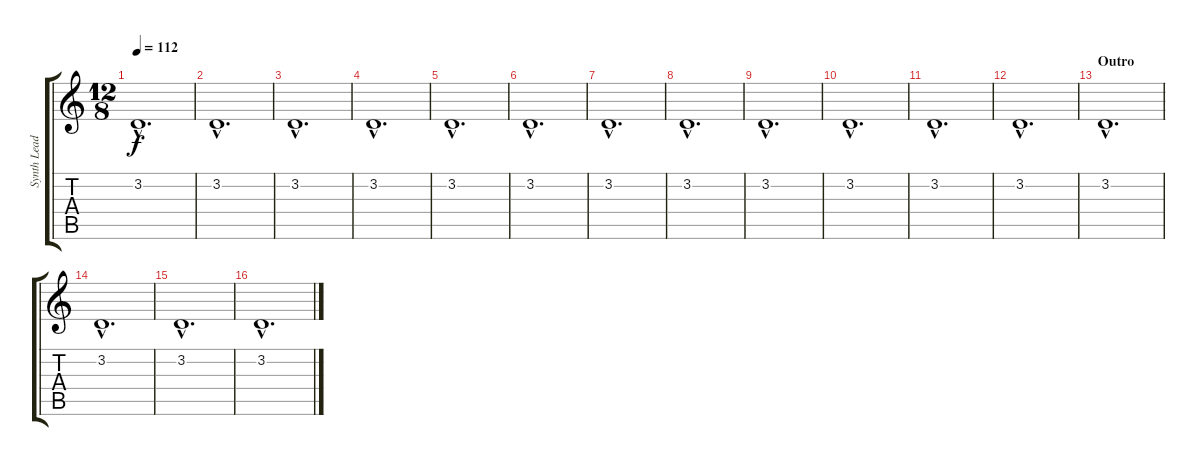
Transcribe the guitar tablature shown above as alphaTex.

\track ("Synth Lead" "Synth Lead") {instrument fx1rain}
\staff {score tabs}
\tuning (E4 B3 G3 D3 A2 E2) {hide}
\ts (12 8)
\tempo 112
\clef g2
\ks c
3.2{hac}.1{d dy f} |
3.2{hac}.1{d} |
3.2{hac}.1{d} |
3.2{hac}.1{d} |
3.2{hac}.1{d} |
3.2{hac}.1{d} |
3.2{hac}.1{d} |
3.2{hac}.1{d} |
3.2{hac}.1{d} |
3.2{hac}.1{d} |
3.2{hac}.1{d} |
3.2{hac}.1{d} |
\section ("" "Outro")
3.2{hac}.1{d} |
3.2{hac}.1{d} |
3.2{hac}.1{d} |
3.2{hac}.1{d}
